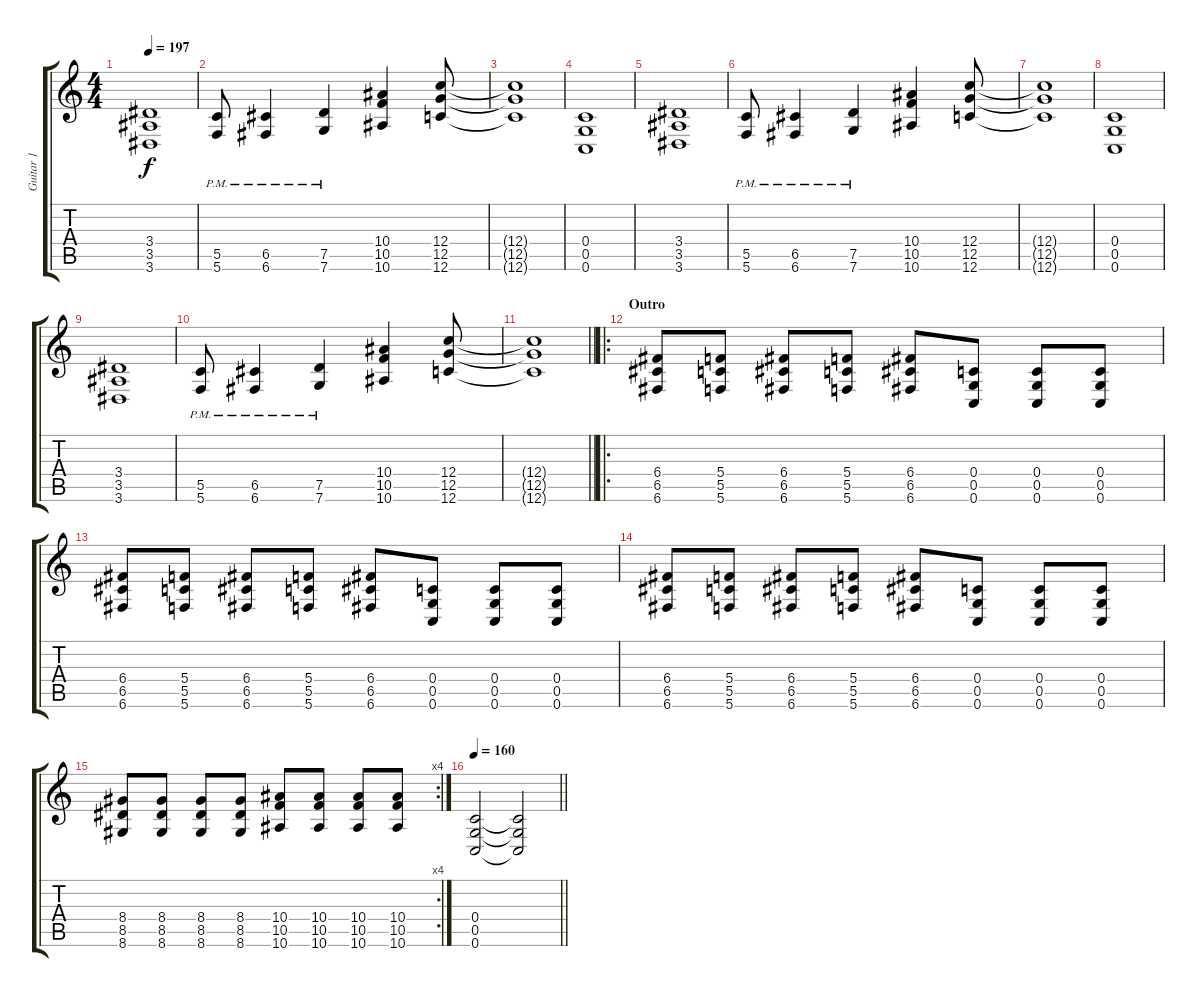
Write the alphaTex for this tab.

\track ("Guitar 1" "Guitar 1") {instrument distortionguitar}
\staff {score tabs}
\tuning (D4 A3 F3 C3 G2 C2) {hide}
\ts (4 4)
\tempo 197
\clef g2
\ks c
(3.4 3.5 3.6).1{dy f} |
(5.5{pm} 5.6{pm}).8 (6.5{pm} 6.6{pm}).4 (7.5{pm} 7.6{pm}).4 (10.4 10.5 10.6).4 (12.4 12.5 12.6).8 |
(12.4{t} 12.5{t} 12.6{t}).1 |
(0.4 0.5 0.6).1 |
(3.4 3.5 3.6).1 |
(5.5{pm} 5.6{pm}).8 (6.5{pm} 6.6{pm}).4 (7.5{pm} 7.6{pm}).4 (10.4 10.5 10.6).4 (12.4 12.5 12.6).8 |
(12.4{t} 12.5{t} 12.6{t}).1 |
(0.4 0.5 0.6).1 |
(3.4 3.5 3.6).1 |
(5.5{pm} 5.6{pm}).8 (6.5{pm} 6.6{pm}).4 (7.5{pm} 7.6{pm}).4 (10.4 10.5 10.6).4 (12.4 12.5 12.6).8 |
\barLineRight lightlight
(12.4{t} 12.5{t} 12.6{t}).1 |
\ro
\section ("" "Outro")
(6.4 6.5 6.6).8 (5.4 5.5 5.6).8 (6.4 6.5 6.6).8 (5.4 5.5 5.6).8 (6.4 6.5 6.6).8 (0.4 0.5 0.6).8 (0.4 0.5 0.6).8 (0.4 0.5 0.6).8 |
(6.4 6.5 6.6).8 (5.4 5.5 5.6).8 (6.4 6.5 6.6).8 (5.4 5.5 5.6).8 (6.4 6.5 6.6).8 (0.4 0.5 0.6).8 (0.4 0.5 0.6).8 (0.4 0.5 0.6).8 |
(6.4 6.5 6.6).8 (5.4 5.5 5.6).8 (6.4 6.5 6.6).8 (5.4 5.5 5.6).8 (6.4 6.5 6.6).8 (0.4 0.5 0.6).8 (0.4 0.5 0.6).8 (0.4 0.5 0.6).8 |
\rc 4
(8.4 8.5 8.6).8 (8.4 8.5 8.6).8 (8.4 8.5 8.6).8 (8.4 8.5 8.6).8 (10.4 10.5 10.6).8 (10.4 10.5 10.6).8 (10.4 10.5 10.6).8 (10.4 10.5 10.6).8 |
\tempo 160
\barLineRight lightlight
(0.4 0.5 0.6).2 (0.4{t} 0.5{t} 0.6{t}).2{volume 0}
